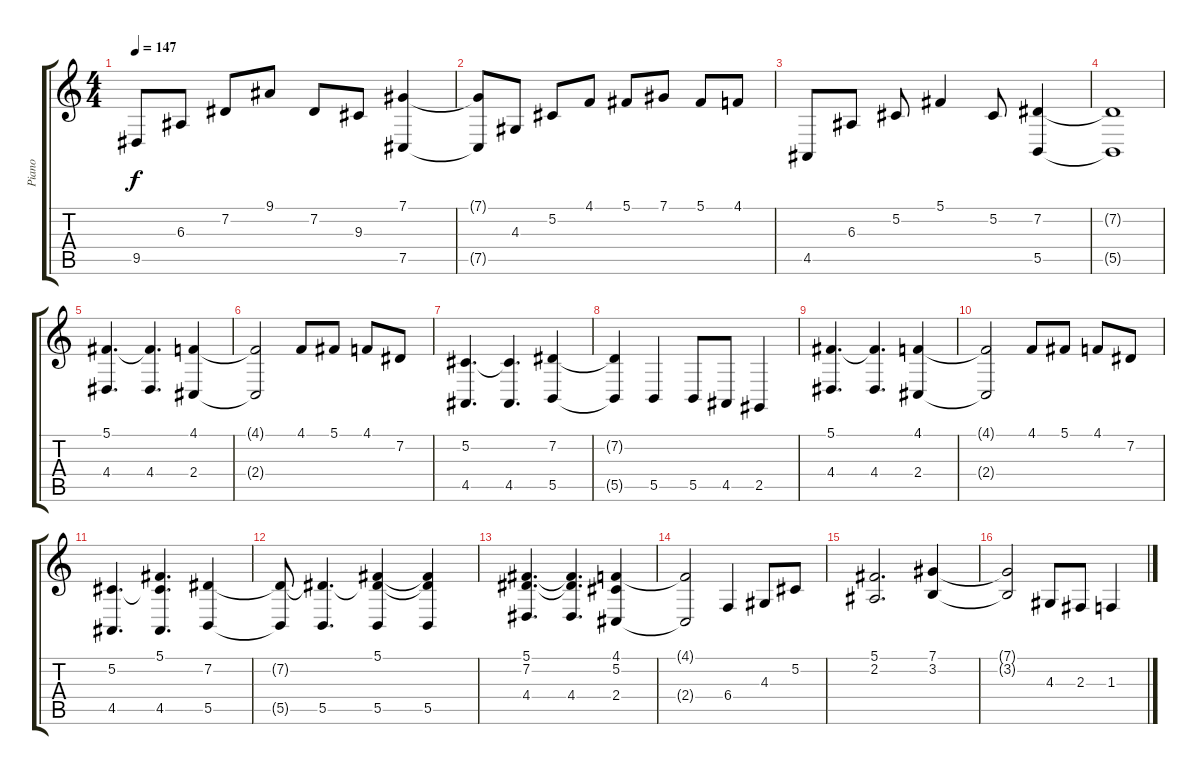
\track ("Piano" "Piano") {instrument acousticgrandpiano}
\staff {score tabs}
\tuning (Db4 Ab3 E3 B2 Gb2 B1) {hide}
\ts (4 4)
\tempo 147
\clef g2
\ks c
9.5.8{dy f} 6.3.8 7.2.8 9.1.8 7.2.8 9.3.8 (7.1 7.5).4 |
(7.1{t} 7.5{t}).8 4.3.8 5.2.8 4.1.8 5.1.8 7.1.8 5.1.8 4.1.8 |
4.5.8 6.3.8 5.2.8 5.1.4 5.2.8 (7.2 5.5).4 |
(7.2{t} 5.5{t}).1 |
(5.1 4.4).4{d} (5.1{t} 4.4).4{d} (4.1 2.4).4 |
(4.1{t} 2.4{t}).2 4.1.8 5.1.8 4.1.8 7.2.8 |
(5.2 4.5).4{d} (5.2{t} 4.5).4{d} (7.2 5.5).4 |
(7.2{t} 5.5{t}).4 5.5.4 5.5.8 4.5.8 2.5.4 |
(5.1 4.4).4{d} (5.1{t} 4.4).4{d} (4.1 2.4).4 |
(4.1{t} 2.4{t}).2 4.1.8 5.1.8 4.1.8 7.2.8 |
(5.2 4.5).4{d} (5.1 5.2{t} 4.5).4{d} (7.2 5.5).4 |
(7.2{t} 5.5{t}).8 (7.2{t} 5.5).4{d} (5.1 7.2{t} 5.5).4 (5.1{t} 7.2{t} 5.5).4 |
(5.1 7.2 4.4).4{d} (5.1{t} 7.2{t} 4.4).4{d} (4.1 5.2 2.4).4 |
(4.1{t} 2.4{t}).2 6.4.4 4.3.8 5.2.8 |
(5.1 2.2).2{d} (7.1 3.2).4 |
(7.1{t} 3.2{t}).2 4.3.8 2.3.8 1.3.4
